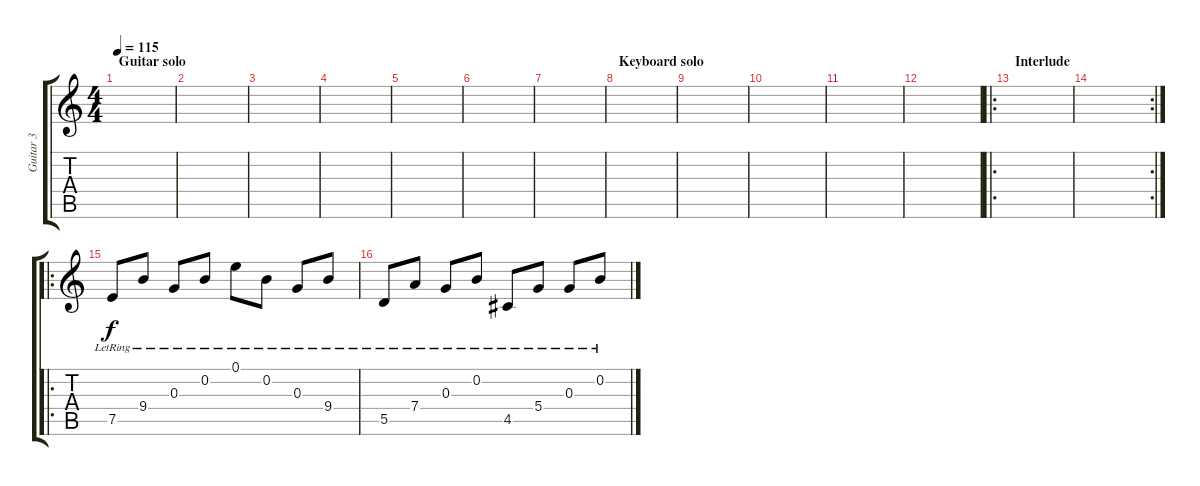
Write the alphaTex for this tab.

\track ("Guitar 3" "Guitar 3") {instrument electricguitarclean}
\staff {score tabs}
\tuning (E4 B3 G3 D3 A2 E2) {hide}
\ts (4 4)
\section ("" "Guitar solo ")
\tempo 115
\clef g2
\ks c
|
|
|
|
|
|
|
\section ("" "Keyboard solo")
|
|
|
|
|
\ro
\section ("" "Interlude")
|
\rc 2
|
\ro
7.5{lr}.8{balance 0} 9.4{lr}.8 0.3{lr}.8 0.2{lr}.8 0.1{lr}.8 0.2{lr}.8 0.3{lr}.8 9.4{lr}.8 |
5.5{lr}.8 7.4{lr}.8 0.3{lr}.8 0.2{lr}.8 4.5{lr}.8 5.4{lr}.8 0.3{lr}.8 0.2{lr}.8
